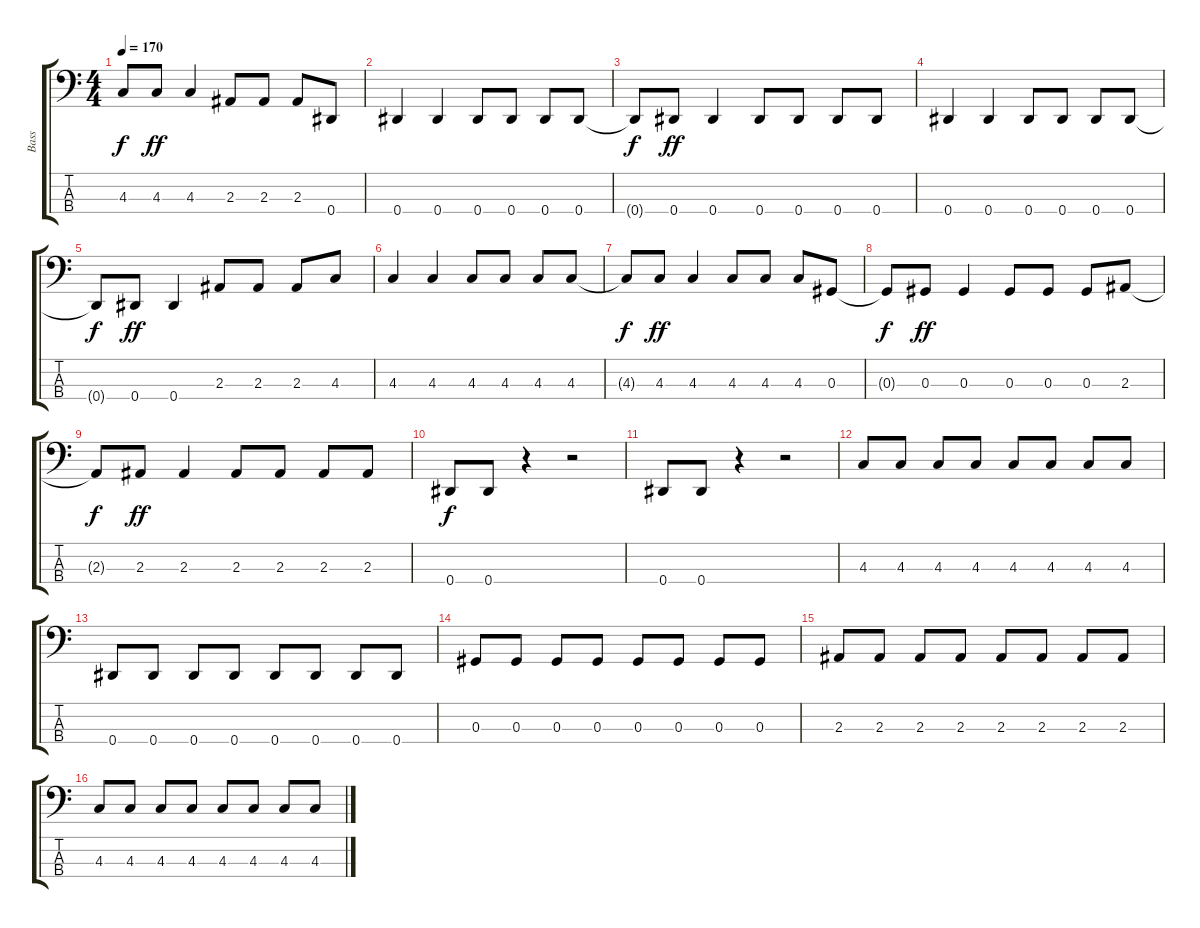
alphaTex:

\track ("Bass" "Bass") {instrument acousticguitarnylon}
\staff {score tabs}
\tuning (Gb2 Db2 Ab1 Eb1) {hide}
\ts (4 4)
\tempo 170
\clef f4
\ks c
4.3{t}.8{dy f} 4.3.8{dy ff} 4.3.4 2.3.8 2.3.8 2.3.8 0.4.8 |
0.4.4 0.4.4 0.4.8 0.4.8 0.4.8 0.4.8 |
0.4{t}.8{dy f} 0.4.8{dy ff} 0.4.4 0.4.8 0.4.8 0.4.8 0.4.8 |
0.4.4 0.4.4 0.4.8 0.4.8 0.4.8 0.4.8 |
0.4{t}.8{dy f} 0.4.8{dy ff} 0.4.4 2.3.8 2.3.8 2.3.8 4.3.8 |
4.3.4 4.3.4 4.3.8 4.3.8 4.3.8 4.3.8 |
4.3{t}.8{dy f} 4.3.8{dy ff} 4.3.4 4.3.8 4.3.8 4.3.8 0.3.8 |
0.3{t}.8{dy f} 0.3.8{dy ff} 0.3.4 0.3.8 0.3.8 0.3.8 2.3.8 |
2.3{t}.8{dy f} 2.3.8{dy ff} 2.3.4 2.3.8 2.3.8 2.3.8 2.3.8 |
0.4.8{dy f} 0.4.8 r.4 r.2 |
0.4.8 0.4.8 r.4 r.2 |
4.3.8 4.3.8 4.3.8 4.3.8 4.3.8 4.3.8 4.3.8 4.3.8 |
0.4.8 0.4.8 0.4.8 0.4.8 0.4.8 0.4.8 0.4.8 0.4.8 |
0.3.8 0.3.8 0.3.8 0.3.8 0.3.8 0.3.8 0.3.8 0.3.8 |
2.3.8 2.3.8 2.3.8 2.3.8 2.3.8 2.3.8 2.3.8 2.3.8 |
4.3.8 4.3.8 4.3.8 4.3.8 4.3.8 4.3.8 4.3.8 4.3.8
